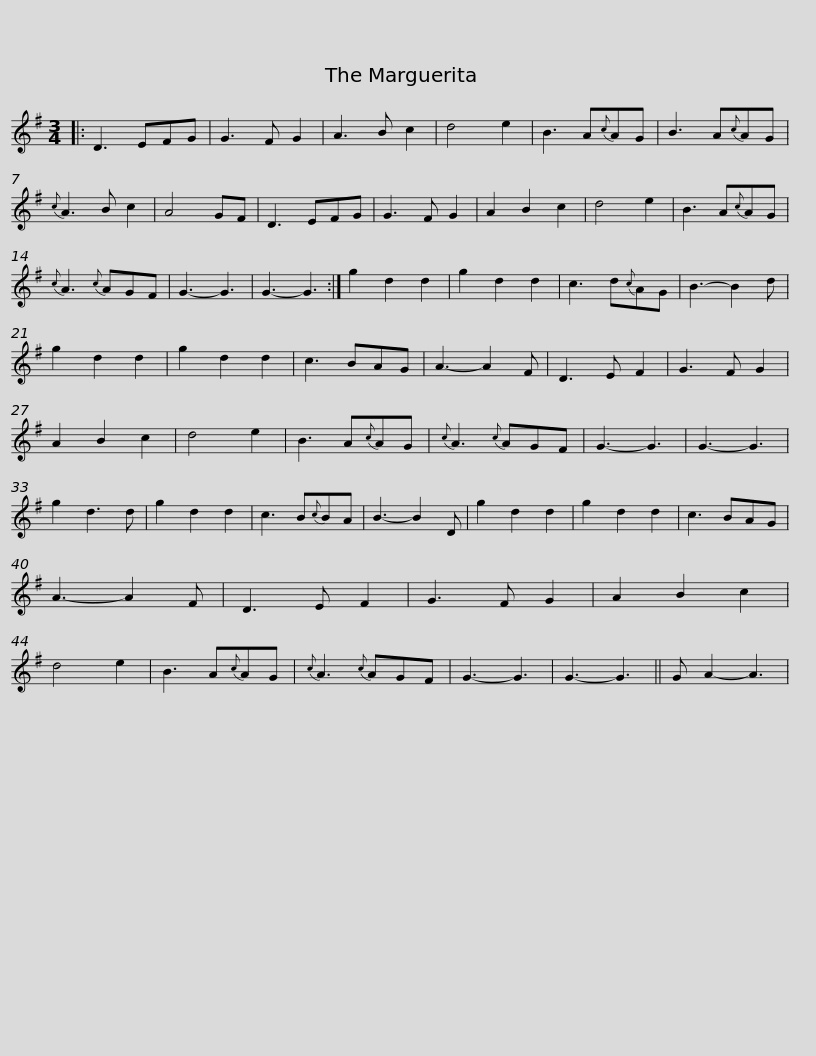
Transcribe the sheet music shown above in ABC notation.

X:1
L:1/8
M:3/4
I:linebreak $
K:G
V:1 treble
V:1
|: D3 EFG | G3 F G2 | A3 B c2 | d4 e2 | B3 A{c}AG | %5
 B3 A{c}AG |{c} A3 B c2 | A4 GF | D3 EFG |$ G3 F G2 | %10
 A2 B2 c2 | d4 e2 | B3 A{c}AG |{c} A3{c} AGF | G3- G3 | %15
 G3- G3 :| g2 d2 d2 | g2 d2 d2 | c3 d{c}AG |$ B3- B2 d | %20
 g2 d2 d2 | g2 d2 d2 | c3 BAG | A3- A2 F | D3 E F2 | %25
 G3 F G2 | A2 B2 c2 | d4 e2 | B3 A{c}AG |${c} A3{c} AGF | %30
 G3- G3 | G3- G3 | g2 d3 d | g2 d2 d2 | c3 B{c}BA | %35
 B3- B2 D | g2 d2 d2 | g2 d2 d2 | c3 BAG |$ A3- A2 F | %40
 D3 E F2 | G3 F G2 | A2 B2 c2 | d4 e2 | B3 A{c}AG | %45
{c} A3{c} AGF | G3- G3 | G3- G3 || G A2- A3 | %49
